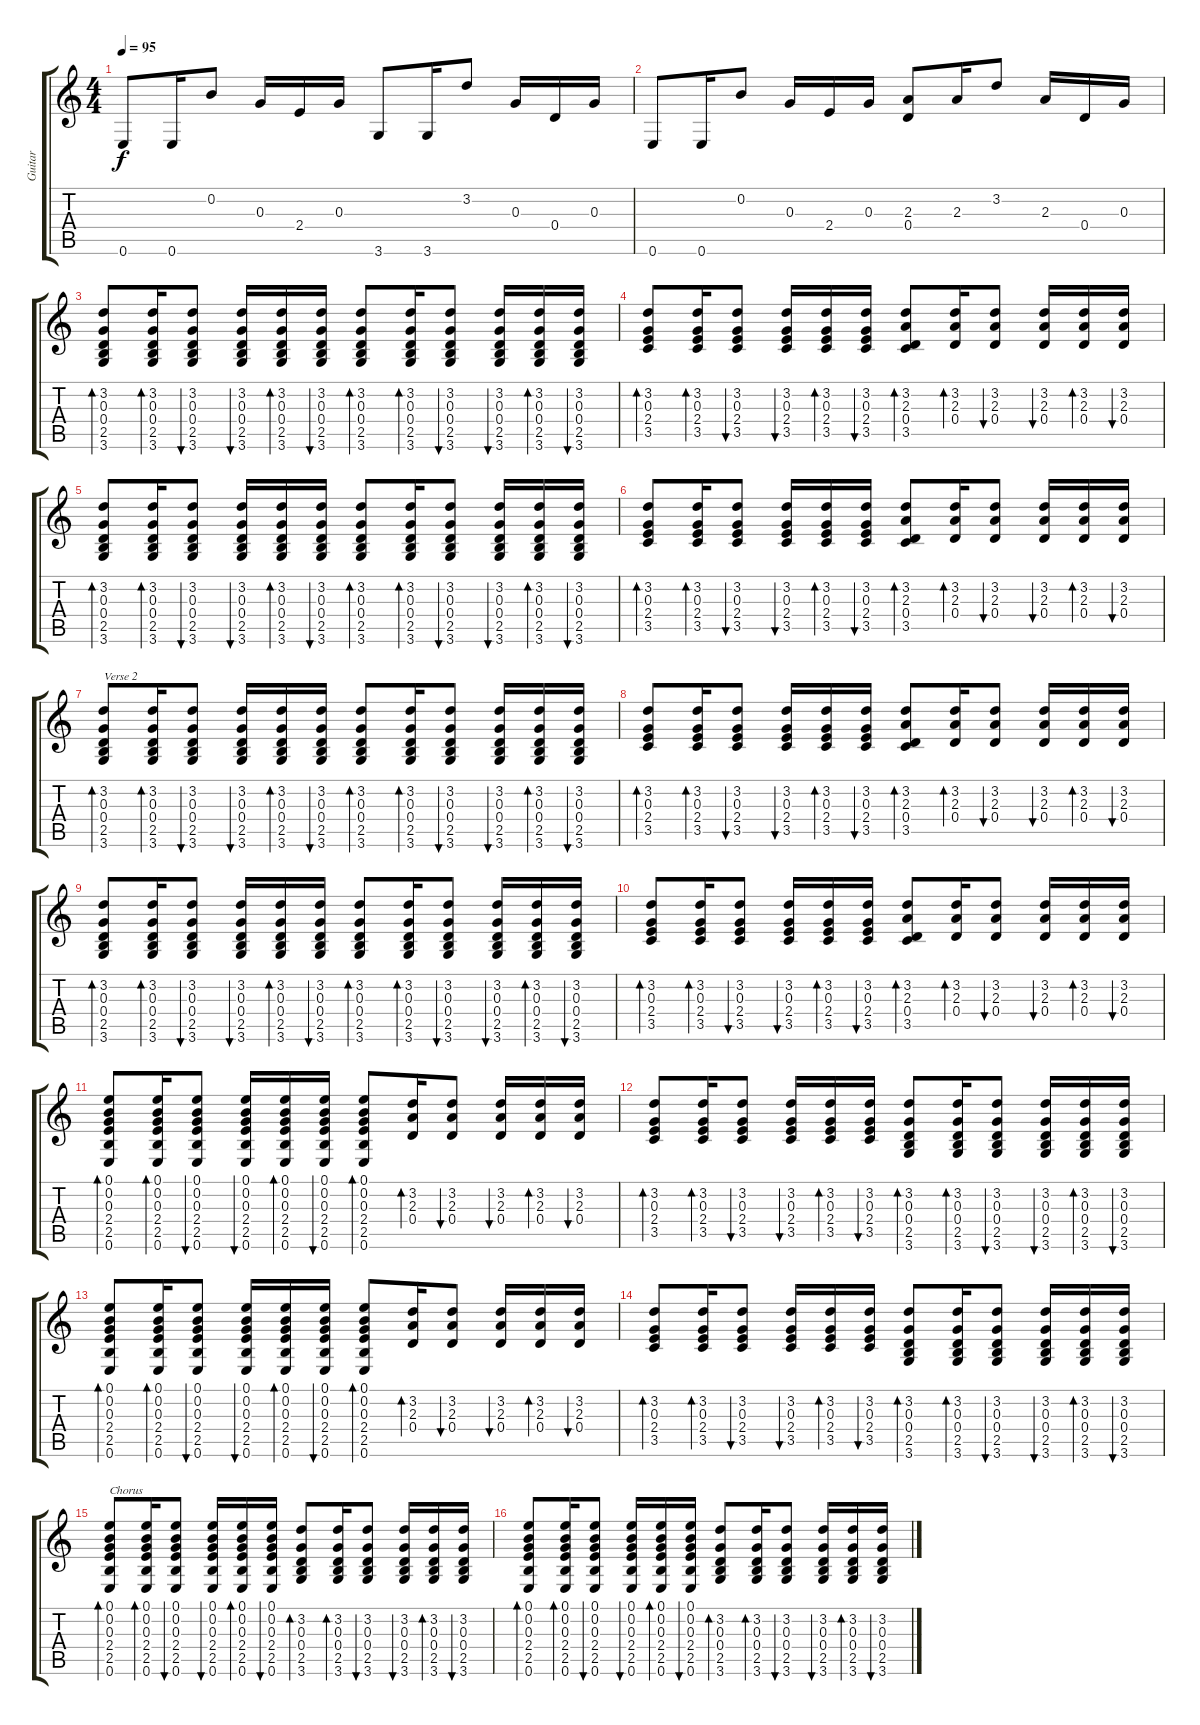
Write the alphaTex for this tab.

\track ("Guitar" "Guitar") {instrument acousticguitarsteel}
\staff {score tabs}
\tuning (E4 B3 G3 D3 A2 E2) {hide}
\ts (4 4)
\tempo 95
\clef g2
\ks c
0.6.8{dy f} 0.6.16 0.2.8 0.3.16 2.4.16 0.3.16 3.6.8 3.6.16 3.2.8 0.3.16 0.4.16 0.3.16 |
0.6.8 0.6.16 0.2.8 0.3.16 2.4.16 0.3.16 (2.3 0.4).8 2.3.16 3.2.8 2.3.16 0.4.16 0.3.16 |
(3.2 0.3 0.4 2.5 3.6).8{bd 60} (3.2 0.3 0.4 2.5 3.6).16{bd 60} (3.2 0.3 0.4 2.5 3.6).8{bu 60} (3.2 0.3 0.4 2.5 3.6).16{bu 60} (3.2 0.3 0.4 2.5 3.6).16{bd 60} (3.2 0.3 0.4 2.5 3.6).16{bu 60} (3.2 0.3 0.4 2.5 3.6).8{bd 60} (3.2 0.3 0.4 2.5 3.6).16{bd 60} (3.2 0.3 0.4 2.5 3.6).8{bu 60} (3.2 0.3 0.4 2.5 3.6).16{bu 60} (3.2 0.3 0.4 2.5 3.6).16{bd 60} (3.2 0.3 0.4 2.5 3.6).16{bu 60} |
(3.2 0.3 2.4 3.5).8{bd 60} (3.2 0.3 2.4 3.5).16{bd 60} (3.2 0.3 2.4 3.5).8{bu 60} (3.2 0.3 2.4 3.5).16{bu 60} (3.2 0.3 2.4 3.5).16{bd 60} (3.2 0.3 2.4 3.5).16{bu 60} (3.2 2.3 0.4 3.5).8{bd 60} (3.2 2.3 0.4).16{bd 60} (3.2 2.3 0.4).8{bu 60} (3.2 2.3 0.4).16{bu 60} (3.2 2.3 0.4).16{bd 60} (3.2 2.3 0.4).16{bu 60} |
(3.2 0.3 0.4 2.5 3.6).8{bd 60} (3.2 0.3 0.4 2.5 3.6).16{bd 60} (3.2 0.3 0.4 2.5 3.6).8{bu 60} (3.2 0.3 0.4 2.5 3.6).16{bu 60} (3.2 0.3 0.4 2.5 3.6).16{bd 60} (3.2 0.3 0.4 2.5 3.6).16{bu 60} (3.2 0.3 0.4 2.5 3.6).8{bd 60} (3.2 0.3 0.4 2.5 3.6).16{bd 60} (3.2 0.3 0.4 2.5 3.6).8{bu 60} (3.2 0.3 0.4 2.5 3.6).16{bu 60} (3.2 0.3 0.4 2.5 3.6).16{bd 60} (3.2 0.3 0.4 2.5 3.6).16{bu 60} |
(3.2 0.3 2.4 3.5).8{bd 60} (3.2 0.3 2.4 3.5).16{bd 60} (3.2 0.3 2.4 3.5).8{bu 60} (3.2 0.3 2.4 3.5).16{bu 60} (3.2 0.3 2.4 3.5).16{bd 60} (3.2 0.3 2.4 3.5).16{bu 60} (3.2 2.3 0.4 3.5).8{bd 60} (3.2 2.3 0.4).16{bd 60} (3.2 2.3 0.4).8{bu 60} (3.2 2.3 0.4).16{bu 60} (3.2 2.3 0.4).16{bd 60} (3.2 2.3 0.4).16{bu 60} |
(3.2 0.3 0.4 2.5 3.6).8{bd 60 txt "Verse 2"} (3.2 0.3 0.4 2.5 3.6).16{bd 60} (3.2 0.3 0.4 2.5 3.6).8{bu 60} (3.2 0.3 0.4 2.5 3.6).16{bu 60} (3.2 0.3 0.4 2.5 3.6).16{bd 60} (3.2 0.3 0.4 2.5 3.6).16{bu 60} (3.2 0.3 0.4 2.5 3.6).8{bd 60} (3.2 0.3 0.4 2.5 3.6).16{bd 60} (3.2 0.3 0.4 2.5 3.6).8{bu 60} (3.2 0.3 0.4 2.5 3.6).16{bu 60} (3.2 0.3 0.4 2.5 3.6).16{bd 60} (3.2 0.3 0.4 2.5 3.6).16{bu 60} |
(3.2 0.3 2.4 3.5).8{bd 60} (3.2 0.3 2.4 3.5).16{bd 60} (3.2 0.3 2.4 3.5).8{bu 60} (3.2 0.3 2.4 3.5).16{bu 60} (3.2 0.3 2.4 3.5).16{bd 60} (3.2 0.3 2.4 3.5).16{bu 60} (3.2 2.3 0.4 3.5).8{bd 60} (3.2 2.3 0.4).16{bd 60} (3.2 2.3 0.4).8{bu 60} (3.2 2.3 0.4).16{bu 60} (3.2 2.3 0.4).16{bd 60} (3.2 2.3 0.4).16{bu 60} |
(3.2 0.3 0.4 2.5 3.6).8{bd 60} (3.2 0.3 0.4 2.5 3.6).16{bd 60} (3.2 0.3 0.4 2.5 3.6).8{bu 60} (3.2 0.3 0.4 2.5 3.6).16{bu 60} (3.2 0.3 0.4 2.5 3.6).16{bd 60} (3.2 0.3 0.4 2.5 3.6).16{bu 60} (3.2 0.3 0.4 2.5 3.6).8{bd 60} (3.2 0.3 0.4 2.5 3.6).16{bd 60} (3.2 0.3 0.4 2.5 3.6).8{bu 60} (3.2 0.3 0.4 2.5 3.6).16{bu 60} (3.2 0.3 0.4 2.5 3.6).16{bd 60} (3.2 0.3 0.4 2.5 3.6).16{bu 60} |
(3.2 0.3 2.4 3.5).8{bd 60} (3.2 0.3 2.4 3.5).16{bd 60} (3.2 0.3 2.4 3.5).8{bu 60} (3.2 0.3 2.4 3.5).16{bu 60} (3.2 0.3 2.4 3.5).16{bd 60} (3.2 0.3 2.4 3.5).16{bu 60} (3.2 2.3 0.4 3.5).8{bd 60} (3.2 2.3 0.4).16{bd 60} (3.2 2.3 0.4).8{bu 60} (3.2 2.3 0.4).16{bu 60} (3.2 2.3 0.4).16{bd 60} (3.2 2.3 0.4).16{bu 60} |
(0.1 0.2 0.3 2.4 2.5 0.6).8{bd 60} (0.1 0.2 0.3 2.4 2.5 0.6).16{bd 60} (0.1 0.2 0.3 2.4 2.5 0.6).8{bu 60} (0.1 0.2 0.3 2.4 2.5 0.6).16{bu 60} (0.1 0.2 0.3 2.4 2.5 0.6).16{bd 60} (0.1 0.2 0.3 2.4 2.5 0.6).16{bu 60} (0.1 0.2 0.3 2.4 2.5 0.6).8{bd 60} (3.2 2.3 0.4).16{bd 60} (3.2 2.3 0.4).8{bu 60} (3.2 2.3 0.4).16{bu 60} (3.2 2.3 0.4).16{bd 60} (3.2 2.3 0.4).16{bu 60} |
(3.2 0.3 2.4 3.5).8{bd 60} (3.2 0.3 2.4 3.5).16{bd 60} (3.2 0.3 2.4 3.5).8{bu 60} (3.2 0.3 2.4 3.5).16{bu 60} (3.2 0.3 2.4 3.5).16{bd 60} (3.2 0.3 2.4 3.5).16{bu 60} (3.2 0.3 0.4 2.5 3.6).8{bd 60} (3.2 0.3 0.4 2.5 3.6).16{bd 60} (3.2 0.3 0.4 2.5 3.6).8{bu 60} (3.2 0.3 0.4 2.5 3.6).16{bu 60} (3.2 0.3 0.4 2.5 3.6).16{bd 60} (3.2 0.3 0.4 2.5 3.6).16{bu 60} |
(0.1 0.2 0.3 2.4 2.5 0.6).8{bd 60} (0.1 0.2 0.3 2.4 2.5 0.6).16{bd 60} (0.1 0.2 0.3 2.4 2.5 0.6).8{bu 60} (0.1 0.2 0.3 2.4 2.5 0.6).16{bu 60} (0.1 0.2 0.3 2.4 2.5 0.6).16{bd 60} (0.1 0.2 0.3 2.4 2.5 0.6).16{bu 60} (0.1 0.2 0.3 2.4 2.5 0.6).8{bd 60} (3.2 2.3 0.4).16{bd 60} (3.2 2.3 0.4).8{bu 60} (3.2 2.3 0.4).16{bu 60} (3.2 2.3 0.4).16{bd 60} (3.2 2.3 0.4).16{bu 60} |
(3.2 0.3 2.4 3.5).8{bd 60} (3.2 0.3 2.4 3.5).16{bd 60} (3.2 0.3 2.4 3.5).8{bu 60} (3.2 0.3 2.4 3.5).16{bu 60} (3.2 0.3 2.4 3.5).16{bd 60} (3.2 0.3 2.4 3.5).16{bu 60} (3.2 0.3 0.4 2.5 3.6).8{bd 60} (3.2 0.3 0.4 2.5 3.6).16{bd 60} (3.2 0.3 0.4 2.5 3.6).8{bu 60} (3.2 0.3 0.4 2.5 3.6).16{bu 60} (3.2 0.3 0.4 2.5 3.6).16{bd 60} (3.2 0.3 0.4 2.5 3.6).16{bu 60} |
(0.1 0.2 0.3 2.4 2.5 0.6).8{bd 60 txt "Chorus"} (0.1 0.2 0.3 2.4 2.5 0.6).16{bd 60} (0.1 0.2 0.3 2.4 2.5 0.6).8{bu 60} (0.1 0.2 0.3 2.4 2.5 0.6).16{bu 60} (0.1 0.2 0.3 2.4 2.5 0.6).16{bd 60} (0.1 0.2 0.3 2.4 2.5 0.6).16{bu 60} (3.2 0.3 0.4 2.5 3.6).8{bd 60} (3.2 0.3 0.4 2.5 3.6).16{bd 60} (3.2 0.3 0.4 2.5 3.6).8{bu 60} (3.2 0.3 0.4 2.5 3.6).16{bu 60} (3.2 0.3 0.4 2.5 3.6).16{bd 60} (3.2 0.3 0.4 2.5 3.6).16{bu 60} |
(0.1 0.2 0.3 2.4 2.5 0.6).8{bd 60} (0.1 0.2 0.3 2.4 2.5 0.6).16{bd 60} (0.1 0.2 0.3 2.4 2.5 0.6).8{bu 60} (0.1 0.2 0.3 2.4 2.5 0.6).16{bu 60} (0.1 0.2 0.3 2.4 2.5 0.6).16{bd 60} (0.1 0.2 0.3 2.4 2.5 0.6).16{bu 60} (3.2 0.3 0.4 2.5 3.6).8{bd 60} (3.2 0.3 0.4 2.5 3.6).16{bd 60} (3.2 0.3 0.4 2.5 3.6).8{bu 60} (3.2 0.3 0.4 2.5 3.6).16{bu 60} (3.2 0.3 0.4 2.5 3.6).16{bd 60} (3.2 0.3 0.4 2.5 3.6).16{bu 60}
